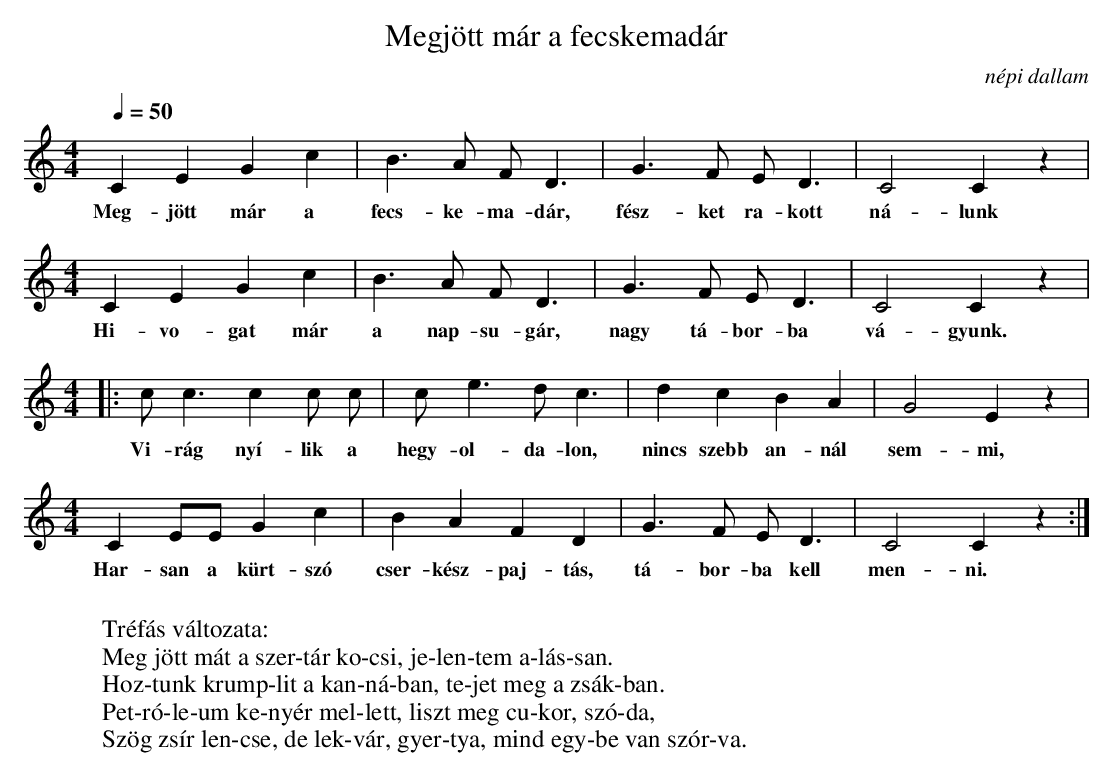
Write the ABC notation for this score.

X:1
T:Megjött már a fecskemadár
M:4/4
L:1/4
Q:50
C:népi dallam
K:C
C E G c | B> A F< D | G>F E<D | C2 C z |\
w: Meg-jött már a fecs-ke-ma-dár, fész-ket ra- kott ná- lunk
T:
C E G c | B> A F< D | G>F E<D | C2 C z |\
w: Hi- vo- gat már a nap- su- gár, nagy tá- bor- ba vá- gyunk.
T:
|: c<c c c/2 c/2 | c<e d<c | d c B A | G2 E z |\
w: Vi- rág nyí- lik a hegy- ol- da- lon, nincs szebb an- nál sem- mi,
T:
C E/2E/2 G c | B A F D | G>F E<D | C2 C z :|\
w: Har- san a kürt- szó cser- kész- paj- tás, tá- bor- ba kell men- ni.
W:
W: Tréfás változata:
W: Meg jött mát a szer-tár ko-csi, je-len-tem a-lás-san.
W: Hoz-tunk krump-lit a kan-ná-ban, te-jet meg a zsák-ban.
W: Pet-ró-le-um ke-nyér mel-lett, liszt meg cu-kor, szó-da,
W: Szög zsír len-cse, de lek-vár, gyer-tya, mind egy-be van szór-va.
